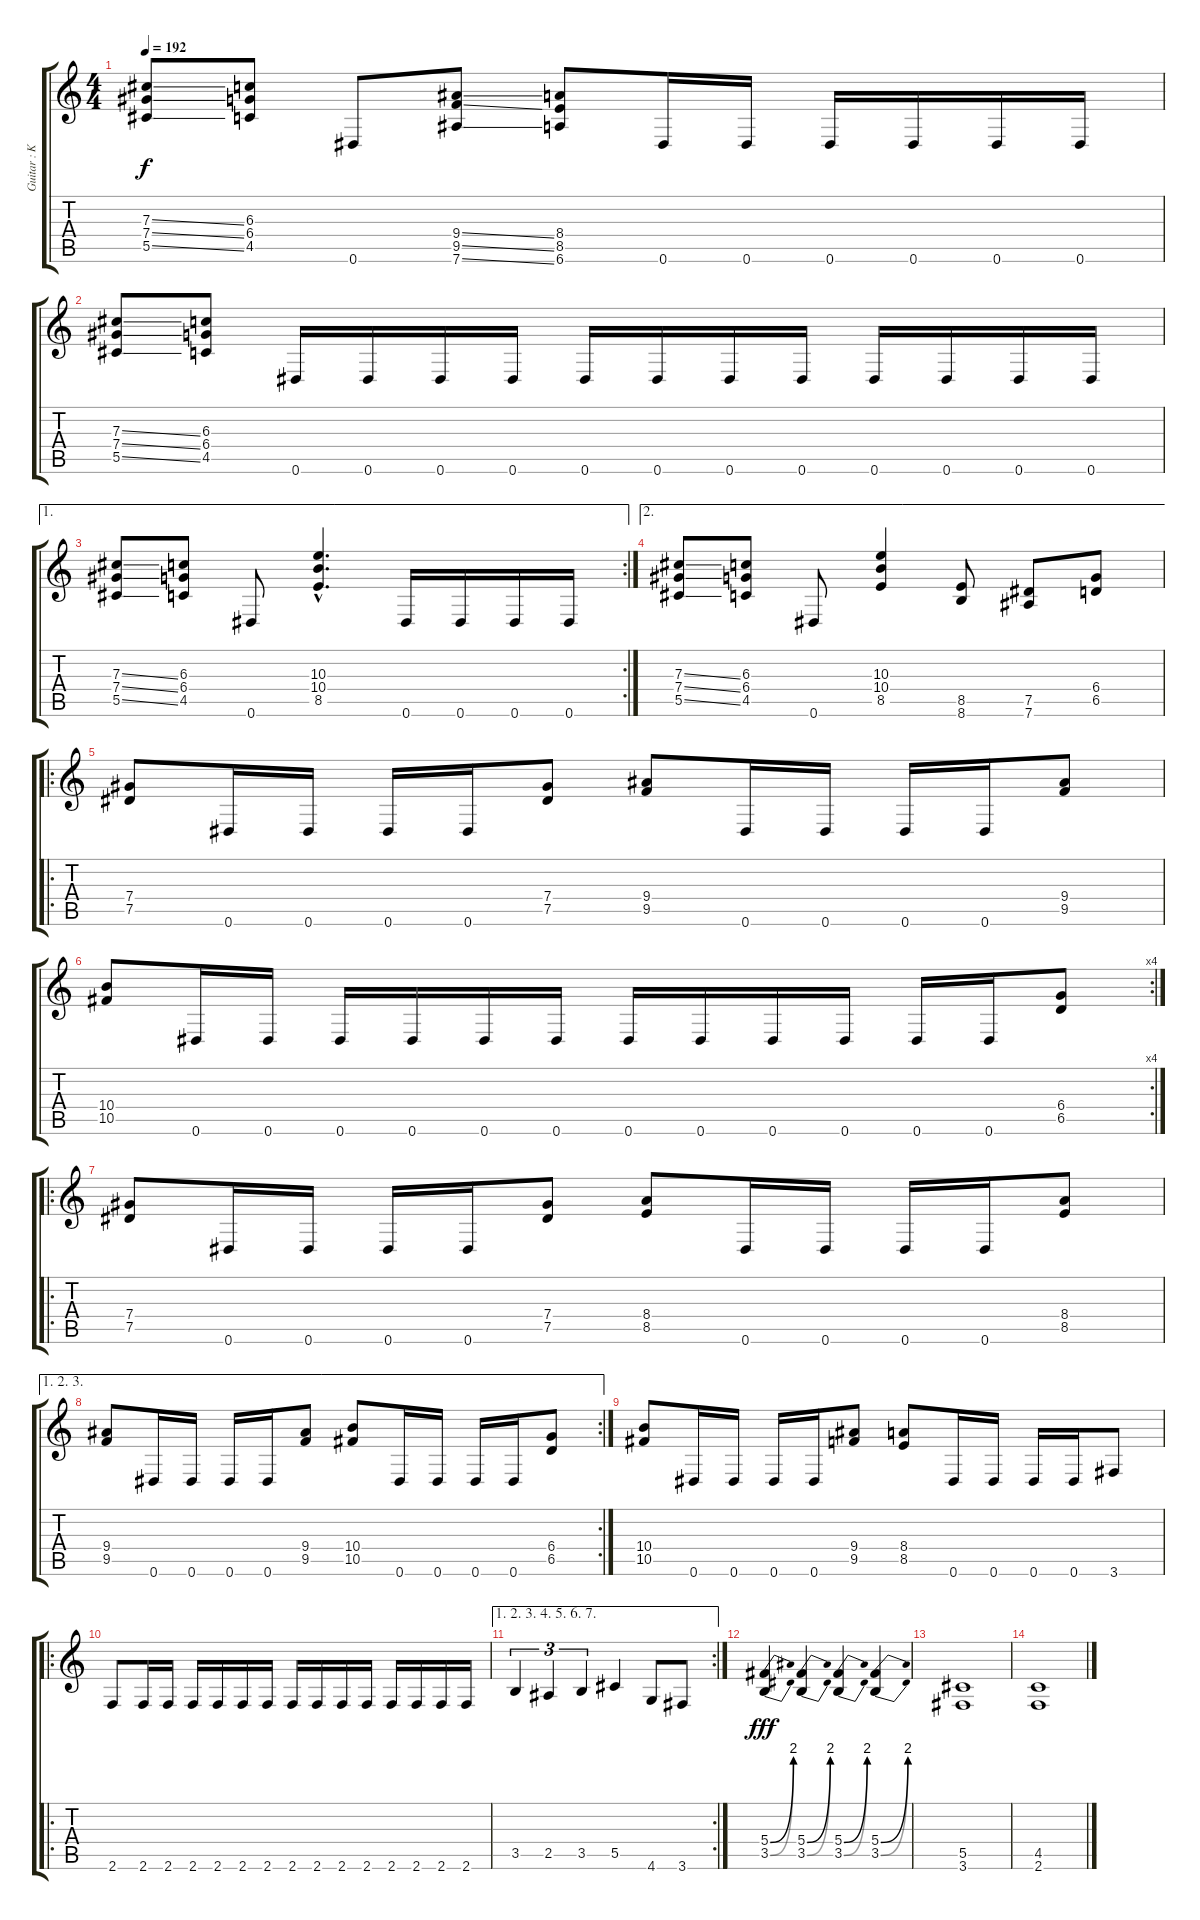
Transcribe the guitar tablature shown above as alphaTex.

\track ("Guitar : King" "Guitar : K") {instrument distortionguitar}
\staff {score tabs}
\tuning (Eb4 Bb3 Gb3 Db3 Ab2 Eb2) {hide}
\ts (4 4)
\tempo 192
\clef g2
\ks c
(7.3{ss} 7.4{ss} 5.5{ss}).8{dy f} (6.3 6.4 4.5).8 0.6.8 (9.4{ss} 9.5{ss} 7.6{ss}).8 (8.4 8.5 6.6).8 0.6.16 0.6.16 0.6.16 0.6.16 0.6.16 0.6.16 |
(7.3{ss} 7.4{ss} 5.5{ss}).8 (6.3 6.4 4.5).8 0.6.16 0.6.16 0.6.16 0.6.16 0.6.16 0.6.16 0.6.16 0.6.16 0.6.16 0.6.16 0.6.16 0.6.16 |
\ae 1
\rc 2
(7.3{ss} 7.4{ss} 5.5{ss}).8 (6.3 6.4 4.5).8 0.6.8 (10.3{hac} 10.4{hac} 8.5{hac}).4{d} 0.6.16 0.6.16 0.6.16 0.6.16 |
\ae 2
(7.3{ss} 7.4{ss} 5.5{ss}).8 (6.3 6.4 4.5).8 0.6.8 (10.3 10.4 8.5).4 (8.5 8.6).8 (7.5 7.6).8 (6.4 6.5).8 |
\ro
(7.4 7.5).8 0.6.16 0.6.16 0.6.16 0.6.16 (7.4 7.5).8 (9.4 9.5).8 0.6.16 0.6.16 0.6.16 0.6.16 (9.4 9.5).8 |
\rc 4
(10.4 10.5).8 0.6.16 0.6.16 0.6.16 0.6.16 0.6.16 0.6.16 0.6.16 0.6.16 0.6.16 0.6.16 0.6.16 0.6.16 (6.4 6.5).8 |
\ro
(7.4 7.5).8 0.6.16 0.6.16 0.6.16 0.6.16 (7.4 7.5).8 (8.4 8.5).8 0.6.16 0.6.16 0.6.16 0.6.16 (8.4 8.5).8 |
\ae (1 2 3)
\rc 2
(9.4 9.5).8 0.6.16 0.6.16 0.6.16 0.6.16 (9.4 9.5).8 (10.4 10.5).8 0.6.16 0.6.16 0.6.16 0.6.16 (6.4 6.5).8 |
(10.4 10.5).8 0.6.16 0.6.16 0.6.16 0.6.16 (9.4 9.5).8 (8.4 8.5).8 0.6.16 0.6.16 0.6.16 0.6.16 3.6.8 |
\ro
2.6.8 2.6.16 2.6.16 2.6.16 2.6.16 2.6.16 2.6.16 2.6.16 2.6.16 2.6.16 2.6.16 2.6.16 2.6.16 2.6.16 2.6.16 |
\ae (1 2 3 4 5 6 7)
\rc 2
3.5.4{tu (3 2)} 2.5.4{tu (3 2)} 3.5.4{tu (3 2)} 5.5.4 4.6.8 3.6.8 |
(5.4{be (bend 0 0 60 8)} 3.5{be (bend 0 0 60 8)}).4{dy fff} (5.4{be (bend 0 0 60 8)} 3.5{be (bend 0 0 60 8)}).4 (5.4{be (bend 0 0 60 8)} 3.5{be (bend 0 0 60 8)}).4 (5.4{be (bend 0 0 60 8)} 3.5{be (bend 0 0 60 8)}).4 |
(5.5 3.6).1 |
(4.5 2.6).1
